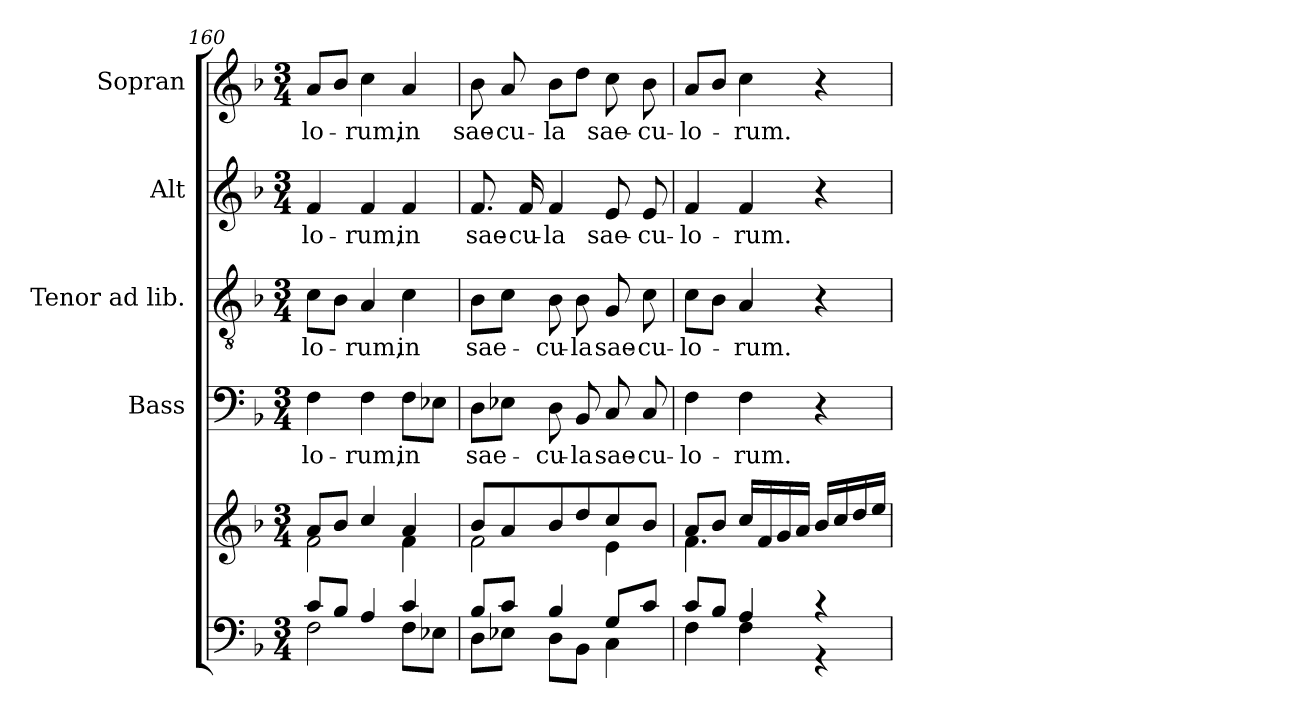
**kern	**kern	**kern	**text	**kern	**text	**kern	**text	**kern	**text
*part5	*part5	*part4	*part4	*part3	*part3	*part2	*part2	*part1	*part1
*staff6	*staff5	*staff4	*staff4	*staff3	*staff3	*staff2	*staff2	*staff1	*staff1
*	*	*I"Bass	*	*I"Tenor ad lib.	*	*I"Alt	*	*I"Sopran	*
*	*	*I'B.	*	*I'T.	*	*I'A.	*	*I'S.	*
!!LO:PB:g=z
*clefF4	*clefG2	*clefF4	*	*clefGv2	*	*clefG2	*	*clefG2	*
*k[b-]	*k[b-]	*k[b-]	*	*k[b-]	*	*k[b-]	*	*k[b-]	*
*F:	*F:	*F:	*	*F:	*	*F:	*	*F:	*
*M3/4	*M3/4	*M3/4	*	*M3/4	*	*M3/4	*	*M3/4	*
=160	=160	=160	=160	=160	=160	=160	=160	=160	=160
*^	*^	*	*	*	*	*	*	*	*
!	!	!	!	!	!LO:LY:b	!	!LO:LY:b	!	!LO:LY:b	!	!LO:LY:b
8c/L	2F\	8a/L	2f\	4F\	-lo-	8c\L	-lo-	4f/	-lo-	8a/L	-lo-
8B-/J	.	8b-/J	.	.	.	8B-\J	.	.	.	8b-/J	.
!	!	!	!	!	!LO:LY:b	!	!LO:LY:b	!	!LO:LY:b	!	!LO:LY:b
4A/	.	4cc/	.	4F\	-rum,	4A/	-rum,	4f/	-rum,	4cc\	-rum,
!	!	!	!	!	!LO:LY:b	!	!LO:LY:b	!	!LO:LY:b	!	!LO:LY:b
4c/	8F\L	4a/	4f\	8F\L	in	4c\	in	4f/	in	4a/	in
.	8E-X\J	.	.	8E-X\J	.	.	.	.	.	.	.
=161	=161	=161	=161	=161	=161	=161	=161	=161	=161	=161	=161
!	!	!	!	!	!LO:LY:b	!	!LO:LY:b	!	!LO:LY:b	!	!LO:LY:b
8B-/L	8D\L	8b-/L	2f\	8D\L	sae-	8B-\L	sae-	8.f/	sae-	8b-\	sae-
!	!	!	!	!	!	!	!	!	!	!	!LO:LY:b
8c/J	8E-X\J	8a/	.	8E-X\J	.	8c\J	.	.	.	8a/	-cu-
!	!	!	!	!	!	!	!	!	!LO:LY:b	!	!
.	.	.	.	.	.	.	.	16f/	-cu-	.	.
!	!	!	!	!	!LO:LY:b	!	!LO:LY:b	!	!LO:LY:b	!	!LO:LY:b
4B-/	8D\L	8b-/	.	8D\	-cu-	8B-\	-cu-	4f/	-la	8b-\L	-la
!	!	!	!	!	!LO:LY:b	!	!LO:LY:b	!	!	!	!
.	8BB-\J	8dd/	.	8BB-/	-la	8B-\	-la	.	.	8dd\J	.
!	!	!	!	!	!LO:LY:b	!	!LO:LY:b	!	!LO:LY:b	!	!LO:LY:b
8G/L	4C\	8cc/	4e\	8C/	sae-	8G/	sae-	8e/	sae-	8cc\	sae-
!	!	!	!	!	!LO:LY:b	!	!LO:LY:b	!	!LO:LY:b	!	!LO:LY:b
8c/J	.	8b-/J	.	8C/	-cu-	8c\	-cu-	8e/	-cu-	8b-\	-cu-
=162	=162	=162	=162	=162	=162	=162	=162	=162	=162	=162	=162
!	!	!	!	!	!LO:LY:b	!	!LO:LY:b	!	!LO:LY:b	!	!LO:LY:b
8c/L	4F\	8a/L	4.f\	4F\	-lo-	8c\L	-lo-	4f/	-lo-	8a/L	-lo-
8B-/J	.	8b-/J	.	.	.	8B-\J	.	.	.	8b-/J	.
!	!	!	!	!	!LO:LY:b	!	!LO:LY:b	!	!LO:LY:b	!	!LO:LY:b
4A/	4F\	16cc/LL	.	4F\	-rum.	4A/	-rum.	4f/	-rum.	4cc\	-rum.
.	.	16f/	.	.	.	.	.	.	.	.	.
.	.	16g/	4.ryy	.	.	.	.	.	.	.	.
.	.	16a/JJ	.	.	.	.	.	.	.	.	.
4r	4r	16b-/LL	.	4r	.	4r	.	4r	.	4r	.
.	.	16cc/	.	.	.	.	.	.	.	.	.
.	.	16dd/	.	.	.	.	.	.	.	.	.
.	.	16ee/JJ	.	.	.	.	.	.	.	.	.
*v	*v	*	*	*	*	*	*	*	*	*	*
*	*v	*v	*	*	*	*	*	*	*	*
=	=	=	=	=	=	=	=	=	=
*-	*-	*-	*-	*-	*-	*-	*-	*-	*-
